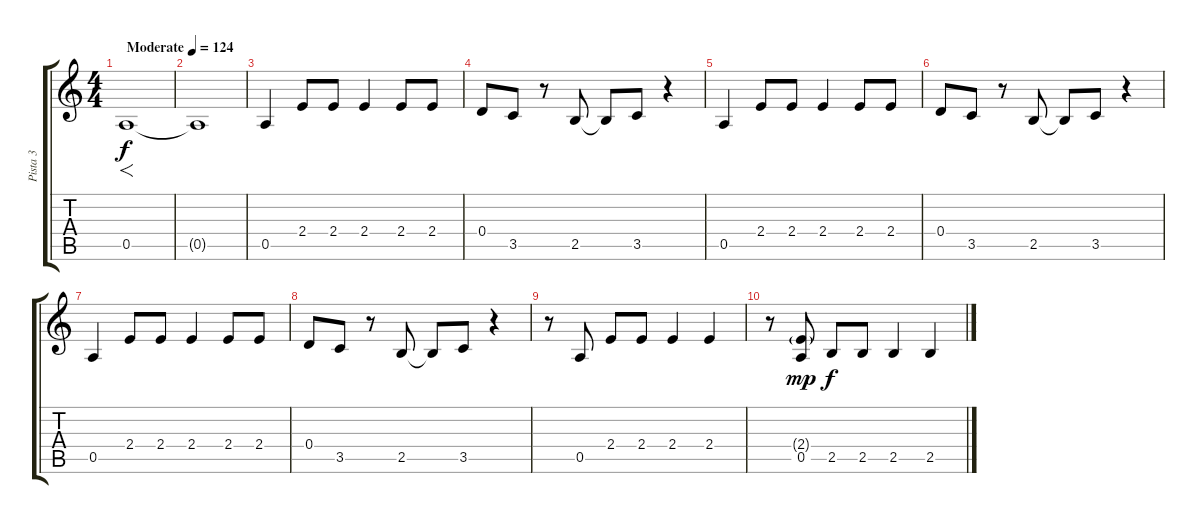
\track ("Pista 3" "Pista 3") {instrument overdrivenguitar}
\staff {score tabs}
\tuning (E4 B3 G3 D3 A2 E2) {hide}
\ts (4 4)
\tempo (124 "Moderate")
\clef g2
\ks c
0.5.1{f dy f instrument overdrivenguitar} |
0.5{t}.1 |
0.5.4 2.4.8 2.4.8 2.4.4 2.4.8 2.4.8 |
0.4.8 3.5.8 r.8 2.5.8 2.5{t}.8 3.5.8 r.4 |
0.5.4 2.4.8 2.4.8 2.4.4 2.4.8 2.4.8 |
0.4.8 3.5.8 r.8 2.5.8 2.5{t}.8 3.5.8 r.4 |
0.5.4 2.4.8 2.4.8 2.4.4 2.4.8 2.4.8 |
0.4.8 3.5.8 r.8 2.5.8 2.5{t}.8 3.5.8 r.4 |
r.8 0.5.8 2.4.8 2.4.8 2.4.4 2.4.4 |
r.8 (2.4{g} 0.5).8{dy mp} 2.5.8{dy f} 2.5.8 2.5.4 2.5.4
